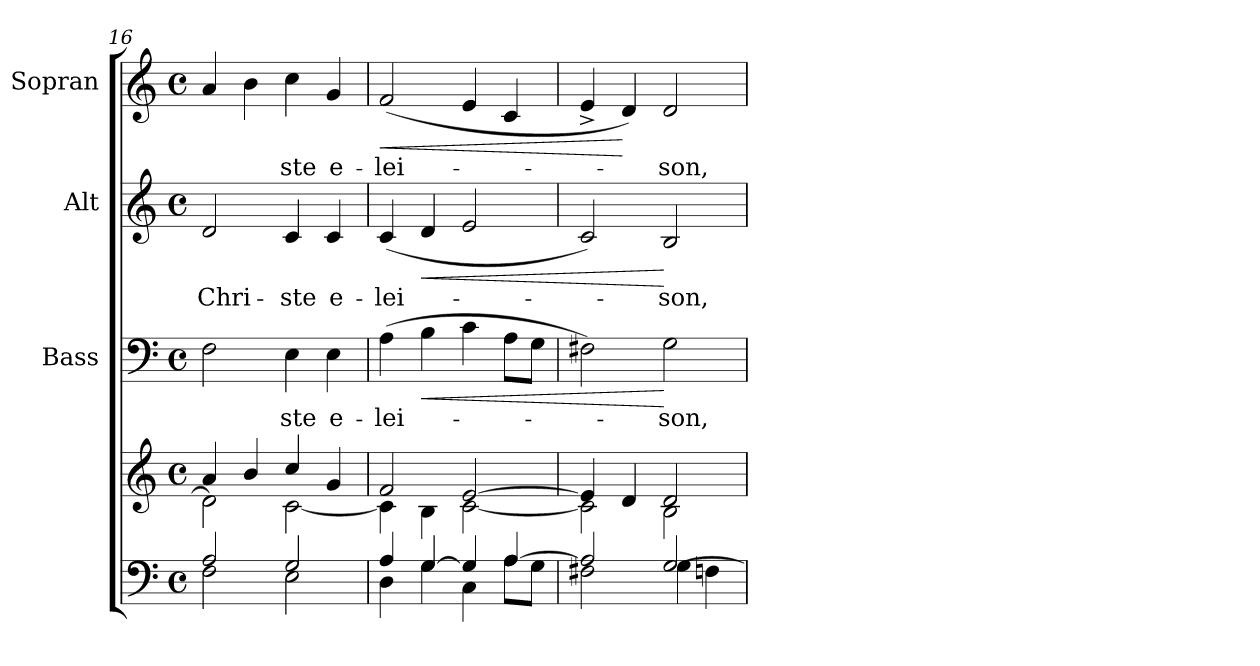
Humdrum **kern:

**kern	**kern	**kern	**text	**dynam	**kern	**text	**dynam	**kern	**text	**dynam
*part4	*part4	*part3	*part3	*part3	*part2	*part2	*part2	*part1	*part1	*part1
*staff5	*staff4	*staff3	*staff3	*staff3	*staff2	*staff2	*staff2	*staff1	*staff1	*staff1
*	*	*I"Bass	*	*	*I"Alt	*	*	*I"Sopran	*	*
*	*	*I'B.	*	*	*I'A.	*	*	*I'S.	*	*
*clefF4	*clefG2	*clefF4	*	*	*clefG2	*	*	*clefG2	*	*
*k[]	*k[]	*k[]	*	*	*k[]	*	*	*k[]	*	*
*C:	*C:	*C:	*	*	*C:	*	*	*C:	*	*
*M4/4	*M4/4	*M4/4	*	*	*M4/4	*	*	*M4/4	*	*
*met(c)	*met(c)	*met(c)	*	*	*met(c)	*	*	*met(c)	*	*
=16	=16	=16	=16	=16	=16	=16	=16	=16	=16	=16
*^	*^	*	*	*	*	*	*	*	*	*
!	!	!	!	!	!	!	!	!LO:LY:b	!	!	!	!
2A/	2F\	4a/	2d\]	2F\	.	.	2d/	Chri-	.	4a/	.	.
.	.	4b/	.	.	.	.	.	.	.	4b\	.	.
!	!	!	!	!	!LO:LY:b	!	!	!LO:LY:b	!	!	!LO:LY:b	!
2G/	2E\	4cc/	[<2c\	4E\	-ste	.	4c/	-ste	.	4cc\	-ste	.
!	!	!	!	!	!LO:LY:b	!	!	!LO:LY:b	!	!	!LO:LY:b	!
.	.	4g/	.	4E\	e-	.	4c/	e-	.	4g/	e-	.
=17	=17	=17	=17	=17	=17	=17	=17	=17	=17	=17	=17	=17
!	!	!	!	!	!LO:LY:b	!	!	!LO:LY:b	!	!	!LO:LY:b	!LO:HP:b
4A/	4D\	2f/	4c\]	(>4A\	-lei-	.	(<4c/	-lei-	.	(<2f/	-lei-	<
!	!	!	!	!	!	!LO:HP:b	!	!	!LO:HP:b	!	!	!
[>4G/	4G\	.	4B\	4B\	.	<	4d/	.	<	.	.	.
4G/]	4C\	[>2e/	[<2c\	4c\	.	.	2e/	.	.	4e/	.	.
[>4A/	8A\L	.	.	8A\L	.	.	.	.	.	4c/	.	.
.	8G\J	.	.	8G\J	.	.	.	.	.	.	.	.
=18	=18	=18	=18	=18	=18	=18	=18	=18	=18	=18	=18	=18
2A/]	2F#X\	4e/]	2c\]	2F#X\)	.	.	2c/)	.	.	4e^</	.	.
.	.	4d/	.	.	.	.	.	.	.	4d/)	.	[
!	!	!	!	!	!LO:LY:b	!	!	!LO:LY:b	!	!	!LO:LY:b	!
[>2G/	4G\	2d/	2B\	2G\	-son,	[	2B/	-son,	[	2d/	-son,	.
.	4Fn\	.	.	.	.	.	.	.	.	.	.	.
*v	*v	*	*	*	*	*	*	*	*	*	*	*
*	*v	*v	*	*	*	*	*	*	*	*	*
=	=	=	=	=	=	=	=	=	=	=
*-	*-	*-	*-	*-	*-	*-	*-	*-	*-	*-
